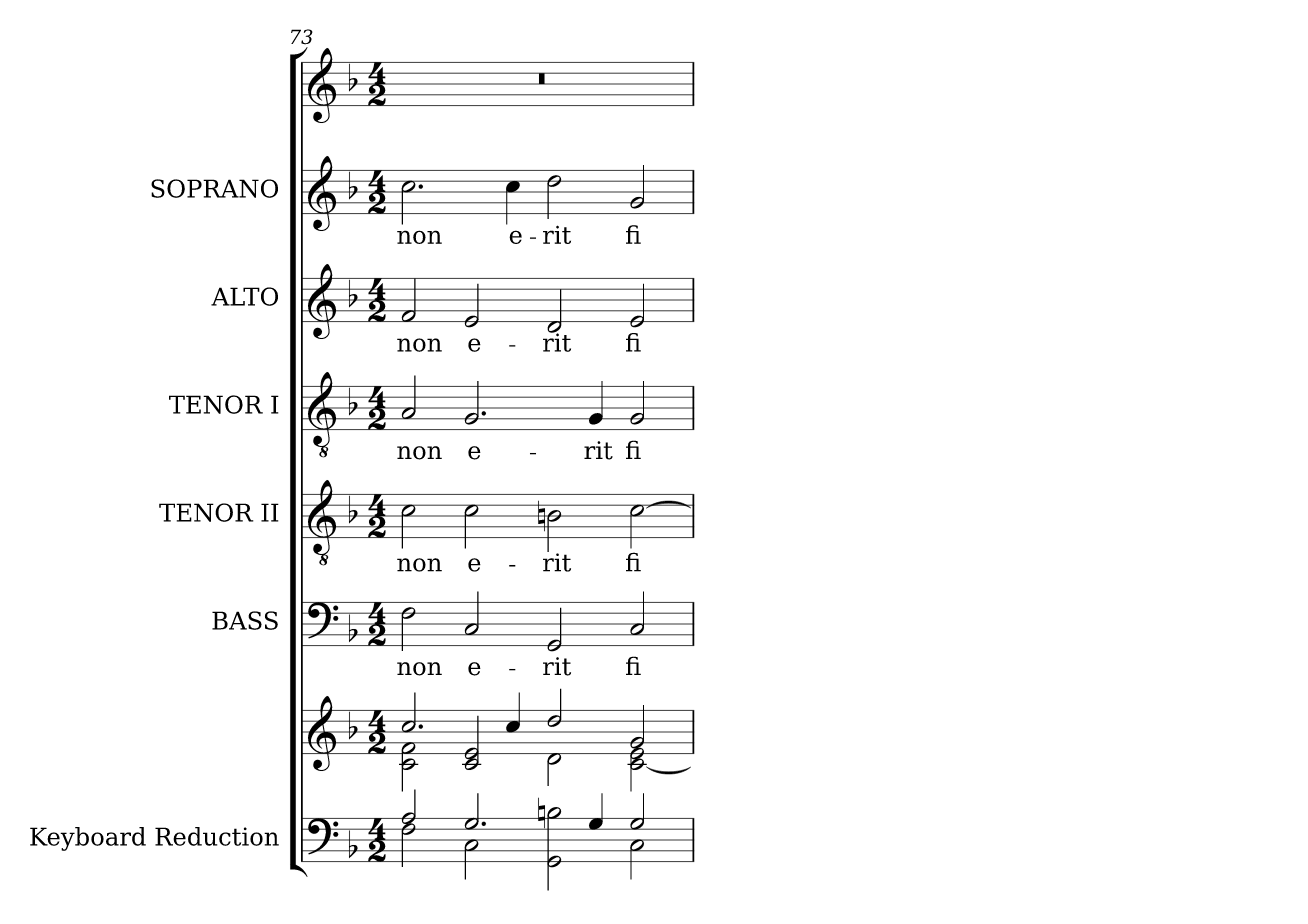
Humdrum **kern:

**kern	**kern	**kern	**text	**kern	**text	**kern	**text	**kern	**text	**kern	**text	**kern
*part7	*part7	*part6	*part6	*part5	*part5	*part4	*part4	*part3	*part3	*part2	*part2	*part1
*staff8	*staff7	*staff6	*staff6	*staff5	*staff5	*staff4	*staff4	*staff3	*staff3	*staff2	*staff2	*staff1
*I"Keyboard Reduction	*	*I"BASS	*	*I"TENOR II	*	*I"TENOR I	*	*I"ALTO	*	*I"SOPRANO	*	*
*I'Reduc.	*	*I'B.	*	*I'T. II	*	*I'T. I	*	*I'A.	*	*I'S.	*	*
*clefF4	*clefG2	*clefF4	*	*clefGv2	*	*clefGv2	*	*clefG2	*	*clefG2	*	*clefG2
*	*	*	*	*ITrd7c12	*	*ITrd7c12	*	*	*	*	*	*
*k[b-]	*k[b-]	*k[b-]	*	*k[b-]	*	*k[b-]	*	*k[b-]	*	*k[b-]	*	*k[b-]
*F:	*F:	*F:	*	*F:	*	*F:	*	*F:	*	*F:	*	*F:
*M4/2	*M4/2	*M4/2	*	*M4/2	*	*M4/2	*	*M4/2	*	*M4/2	*	*M4/2
=73	=73	=73	=73	=73	=73	=73	=73	=73	=73	=73	=73	=73
*^	*^	*	*	*	*	*	*	*	*	*	*	*
!	!	!	!	!	!LO:LY:b:color=#000000	!	!	!	!	!	!	!	!	!
!	!	!	!	!	!	!	!LO:LY:b:color=#000000	!	!	!	!	!	!	!
!	!	!	!	!	!	!	!	!	!LO:LY:b:color=#000000	!	!	!	!	!
!	!	!	!	!	!	!	!	!	!	!	!LO:LY:b:color=#000000	!	!	!
!	!	!	!	!	!	!	!	!	!	!	!	!	!LO:LY:b:color=#000000	!LO:N:vis=1
2Ai/	2Fi\	2.cci/	2ci\ 2fi	2Fi\	non	2Ci\	non	2AAi/	non	2fi/	non	2.cci\	non	0r
!	!	!	!	!	!LO:LY:b:color=#000000	!	!	!	!	!	!	!	!	!
!	!	!	!	!	!	!	!LO:LY:b:color=#000000	!	!	!	!	!	!	!
!	!	!	!	!	!	!	!	!	!LO:LY:b:color=#000000	!	!	!	!	!
!	!	!	!	!	!	!	!	!	!	!	!LO:LY:b:color=#000000	!	!	!
2.Gi/	2Ci\	.	2ci/ 2ei	2Ci/	e-	2Ci\	e-	2.GGi/	e-	2ei/	e-	.	.	.
!	!	!	!	!	!	!	!	!	!	!	!	!	!LO:LY:b:color=#000000	!
.	.	4cci/	.	.	.	.	.	.	.	.	.	4cci\	e-	.
!	!	!	!	!	!LO:LY:b:color=#000000	!	!	!	!	!	!	!	!	!
!	!	!	!	!	!	!	!LO:LY:b:color=#000000	!	!	!	!	!	!	!
!	!	!	!	!	!	!	!	!	!	!	!LO:LY:b:color=#000000	!	!	!
!	!	!	!	!	!	!	!	!	!	!	!	!	!LO:LY:b:color=#000000	!
.	2GGi\ 2Bni	2ddi/	2di\	2GGi/	-rit	2BBni\	-rit	.	.	2di/	-rit	2ddi\	-rit	.
!	!	!	!	!	!	!	!	!	!LO:LY:b:color=#000000	!	!	!	!	!
4Gi/	.	.	.	.	.	.	.	4GGi/	-rit	.	.	.	.	.
!	!	!	!	!	!LO:LY:b:color=#000000	!	!	!	!	!	!	!	!	!
!	!	!	!	!	!	!	!LO:LY:b:color=#000000	!	!	!	!	!	!	!
!	!	!	!	!	!	!	!	!	!LO:LY:b:color=#000000	!	!	!	!	!
!	!	!	!	!	!	!	!	!	!	!	!LO:LY:b:color=#000000	!	!	!
!	!	!	!	!	!	!	!	!	!	!	!	!	!LO:LY:b:color=#000000	!
2Gi/	2Ci\	2gi/	[2ci\ 2ei	2Ci/	fi-	[2Ci\	fi-	2GGi/	fi-	2ei/	fi-	2gi/	fi-	.
*v	*v	*	*	*	*	*	*	*	*	*	*	*	*	*
*	*v	*v	*	*	*	*	*	*	*	*	*	*	*
=	=	=	=	=	=	=	=	=	=	=	=	=
*-	*-	*-	*-	*-	*-	*-	*-	*-	*-	*-	*-	*-
